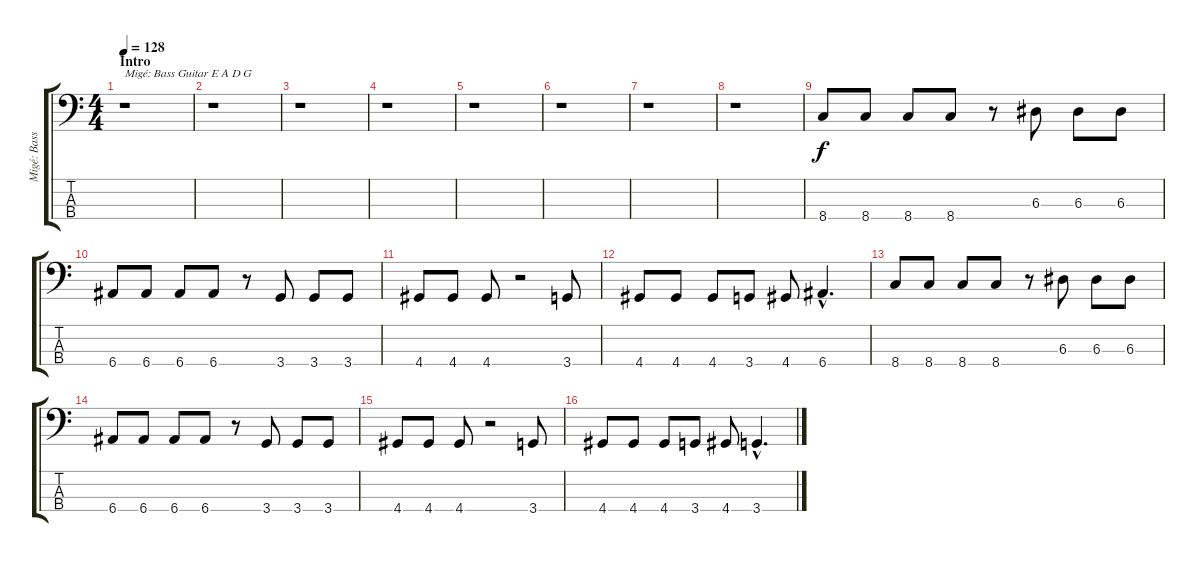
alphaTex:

\track ("Migé: Bass Guitar" "Migé: Bass") {instrument electricbassfinger}
\staff {score tabs}
\tuning (G2 D2 A1 E1) {hide}
\ts (4 4)
\section ("" "Intro")
\tempo 128
\clef f4
\ks c
r.1{txt "Migé: Bass Guitar E A D G" dy f instrument electricbassfinger} |
r.1 |
r.1 |
r.1 |
r.1 |
r.1 |
r.1 |
r.1 |
8.4.8 8.4.8 8.4.8 8.4.8 r.8 6.3.8 6.3.8 6.3.8 |
6.4.8 6.4.8 6.4.8 6.4.8 r.8 3.4.8 3.4.8 3.4.8 |
4.4.8 4.4.8 4.4.8 r.2 3.4.8 |
4.4.8 4.4.8 4.4.8 3.4.8 4.4.8 6.4{hac}.4{d} |
8.4.8 8.4.8 8.4.8 8.4.8 r.8 6.3.8 6.3.8 6.3.8 |
6.4.8 6.4.8 6.4.8 6.4.8 r.8 3.4.8 3.4.8 3.4.8 |
4.4.8 4.4.8 4.4.8 r.2 3.4.8 |
4.4.8 4.4.8 4.4.8 3.4.8 4.4.8 3.4{hac}.4{d}
